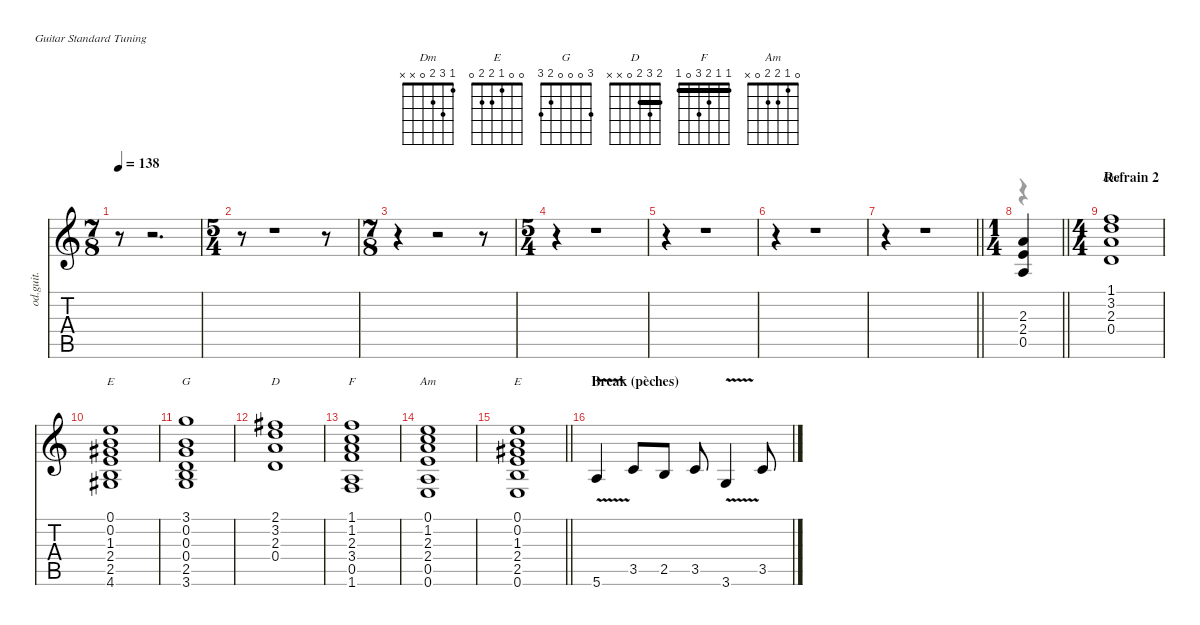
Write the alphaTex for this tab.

\defaultSystemsLayout 4
\hideDynamics
\bracketExtendMode nobrackets
\track ("Hichem" "od.guit.") {instrument overdrivenguitar}
\staff {score tabs}
\tuning (E4 B3 G3 D3 A2 E2)
\chord ("Dm" 1 3 2 0 x x)
\chord ("E" 0 0 1 2 2 0)
\chord ("G" 3 0 0 0 2 3)
\chord ("D" 2 3 2 0 x x) {barre 2}
\chord ("F" 1 1 2 3 0 1) {barre 1}
\chord ("Am" 0 1 2 2 0 x)
\voice
\ts (7 8)
\beaming (8 3 2 2)
\tempo 138
\clef g2
\ks aminor
r.8{dy mp beam Down} r.2{d beam Down} |
\ts (5 4)
\beaming (8 6 4)
r.8{beam Down} r.1{beam Down} r.8{beam Down} |
\ts (7 8)
\beaming (8 6 4)
r.4{beam Down} r.2{beam Down} r.8{beam Down} |
\ts (5 4)
\beaming (8 6 4)
r.4{beam Down} r.1{beam Down} |
r.4{beam Down} r.1{beam Down} |
r.4{beam Down} r.1{beam Down} |
\barLineRight lightlight
r.4{beam Down} r.1{beam Down} |
\ts (1 4)
\beaming (8 2)
\barLineRight lightlight
(2.3 2.4 0.5).4{dy f beam Up} |
\ts (4 4)
\beaming (8 2 2 2 2)
\section ("" "Refrain 2")
(1.1 3.2 2.3 0.4).1{ch "Dm" dy mp beam Up} |
(0.1 0.2 1.3{acc #} 2.4 2.5 4.6{acc #}).1{ch "E" beam Up} |
(3.1 0.2 0.3 0.4 2.5 3.6).1{ch "G" beam Up} |
(2.1{acc #} 3.2 2.3 0.4).1{ch "D" beam Up} |
(1.1 1.2 2.3 3.4 0.5 1.6).1{ch "F" beam Up} |
(0.1 1.2 2.3 2.4 0.5 0.6).1{ch "Am" beam Up} |
\barLineRight lightlight
(0.1 0.2 1.3{acc #} 2.4 2.5 0.6).1{ch "E" beam Up} |
\section ("" "Break (pèches)")
5.6{v}.4{dy f beam Up} 3.5.8{beam Up} 2.5.8{beam Up} 3.5.8{beam Up} 3.6{v}.4{beam Up} 3.5.8{beam Up}
\voice
\clef g2
\ottava regular
\simile none
\ks aminor
|
|
|
|
|
|
\barLineRight lightlight
|
\barLineRight lightlight
r.4{dy mf beam Down} |
|
|
|
|
|
|
\barLineRight lightlight
|
